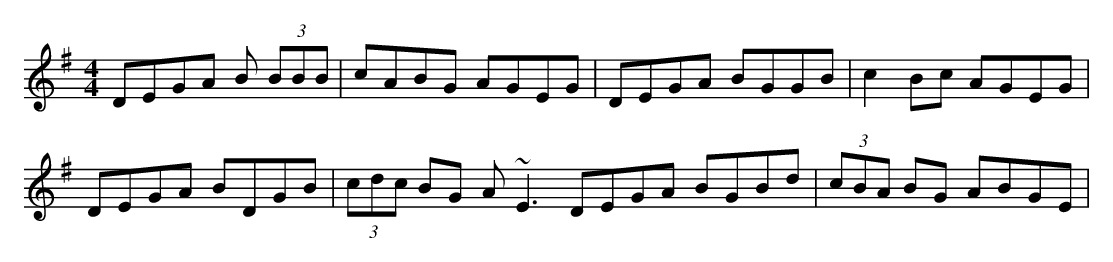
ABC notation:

X:1
M:4/4
K:G
DEGA B (3BBB|cABG AGEG|DEGA BGGB|c2 Bc AGEG|
DEGA BDGB|(3cdc BG A~E3DEGA BGBd|(3cBA BG ABGE|
